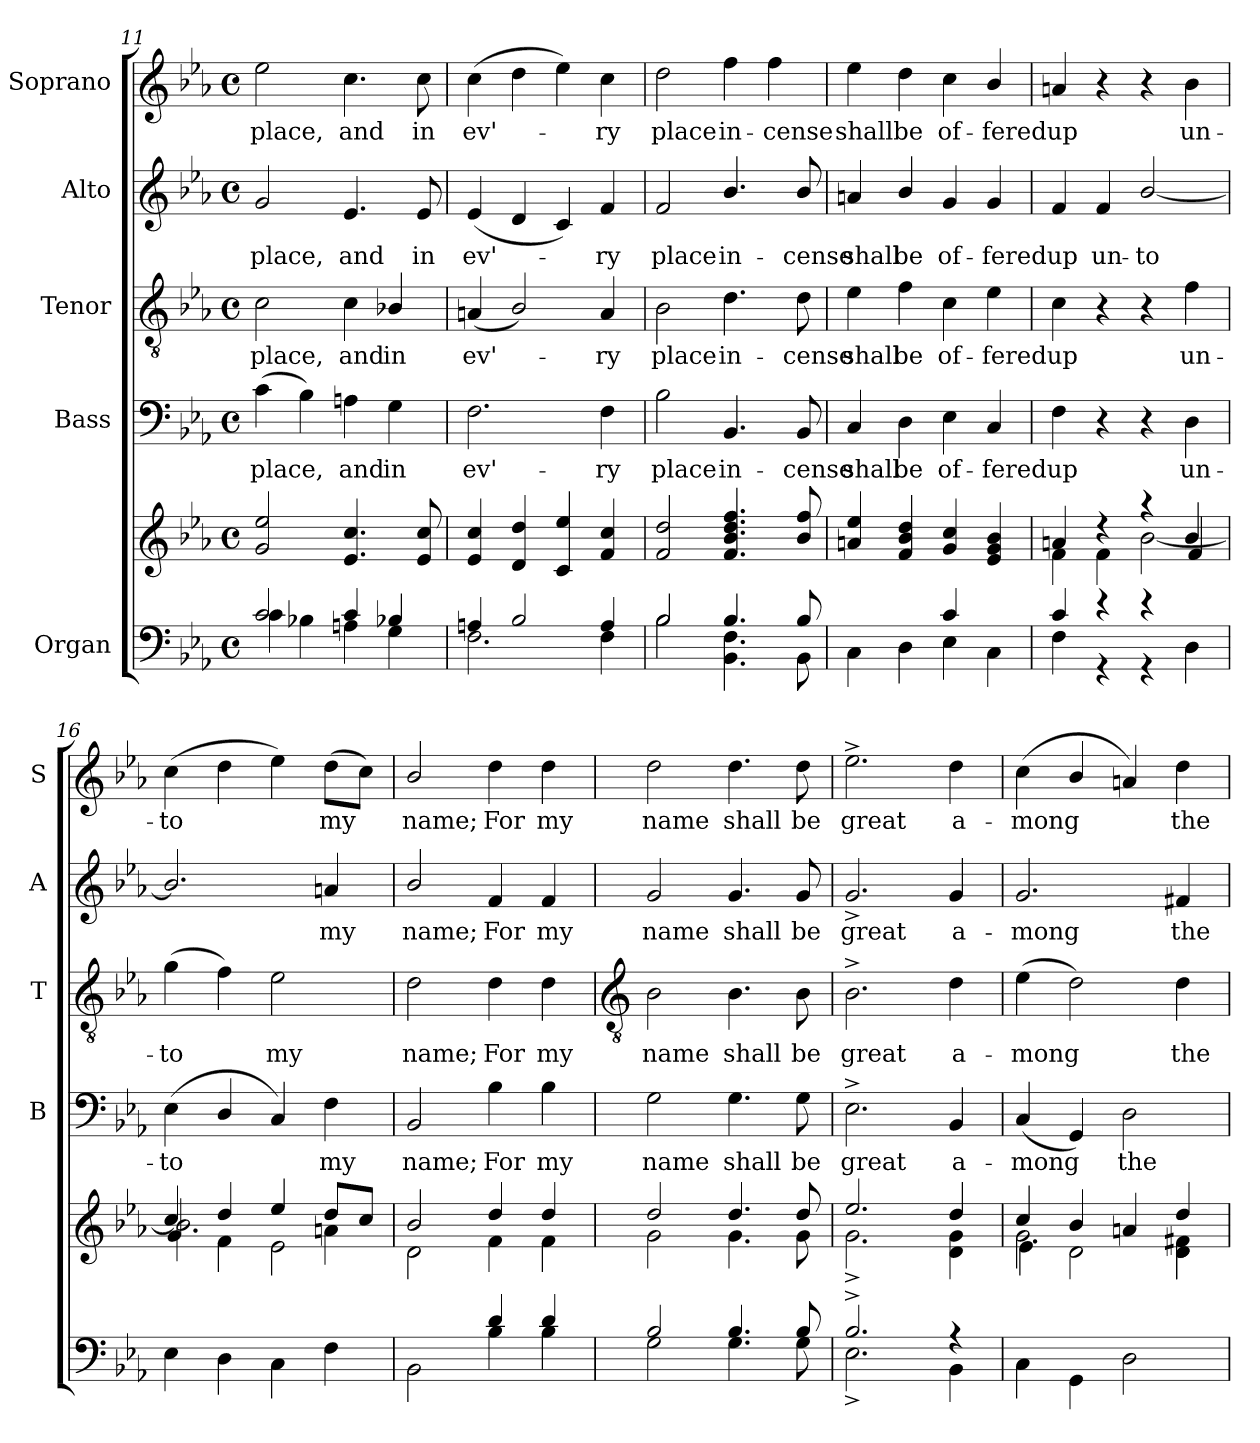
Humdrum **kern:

**kern	**kern	**kern	**text	**kern	**text	**kern	**text	**kern	**text
*part5	*part5	*part4	*part4	*part3	*part3	*part2	*part2	*part1	*part1
*staff6	*staff5	*staff4	*staff4	*staff3	*staff3	*staff2	*staff2	*staff1	*staff1
*I"Organ	*	*I"Bass	*	*I"Tenor	*	*I"Alto	*	*I"Soprano	*
*	*	*I'B	*	*I'T	*	*I'A	*	*I'S	*
!!LO:LB:g=z
*clefF4	*clefG2	*clefF4	*	*clefGv2	*	*clefG2	*	*clefG2	*
*k[b-e-a-]	*k[b-e-a-]	*k[b-e-a-]	*	*k[b-e-a-]	*	*k[b-e-a-]	*	*k[b-e-a-]	*
*E-:	*E-:	*E-:	*	*E-:	*	*E-:	*	*E-:	*
*M4/4	*M4/4	*M4/4	*	*M4/4	*	*M4/4	*	*M4/4	*
*met(c)	*met(c)	*met(c)	*	*met(c)	*	*met(c)	*	*met(c)	*
=11	=11	=11	=11	=11	=11	=11	=11	=11	=11
*^	*^	*	*	*	*	*	*	*	*
!	!	!	!	!	!LO:LY:b	!	!LO:LY:b	!	!LO:LY:b	!	!LO:LY:b
2c/	4c\	2g/ 2ee-/	1ryy	(>4c	place,	2c	place,	2g	place,	2ee-	place,
.	4B-X\	.	.	4B-)	.	.	.	.	.	.	.
!	!	!	!	!	!LO:LY:b	!	!LO:LY:b	!	!LO:LY:b	!	!LO:LY:b
4c/	4An\	4.e-/ 4.cc/	.	4An	and	4c	and	4.e-	and	4.cc	and
!	!	!	!	!	!LO:LY:b	!	!LO:LY:b	!	!	!	!
4B-X/	4G\	.	.	4G	in	4B-X/	in	.	.	.	.
!	!	!	!	!	!	!	!	!	!LO:LY:b	!	!LO:LY:b
.	.	8e-/ 8cc/	.	.	.	.	.	8e-	in	8cc	in
=12	=12	=12	=12	=12	=12	=12	=12	=12	=12	=12	=12
!	!	!	!	!	!LO:LY:b	!	!LO:LY:b	!	!LO:LY:b	!	!LO:LY:b
4An/	2.F\	4e-/ 4cc/	1ryy	2.F	ev'-	(<4An	ev'-	(<4e-	ev'-	(>4cc	ev'-
2B-/	.	4d/ 4dd/	.	.	.	2B-/)	.	4d	.	4dd	.
.	.	4c/ 4ee-/	.	.	.	.	.	4c)	.	4ee-)	.
!	!	!	!	!	!LO:LY:b	!	!LO:LY:b	!	!LO:LY:b	!	!LO:LY:b
4A/	4F\	4f/ 4cc/	.	4F	-ry	4A	ry	4f	ry	4cc	ry
=13	=13	=13	=13	=13	=13	=13	=13	=13	=13	=13	=13
!	!	!	!	!	!LO:LY:b	!	!LO:LY:b	!	!LO:LY:b	!	!LO:LY:b
2B-/	2B-\	2f/ 2dd/	1ryy	2B-	place	2B-	place	2f	place	2dd	place
!	!	!	!	!	!LO:LY:b	!	!LO:LY:b	!	!LO:LY:b	!	!LO:LY:b
4.B-/	4.BB-\ 4.F\	4.f/ 4.b-/ 4.dd/ 4.ff/	.	4.BB-	in-	4.d	in-	4.b-/	in-	4ff	in-
!	!	!	!	!	!	!	!	!	!	!	!LO:LY:b
.	.	.	.	.	.	.	.	.	.	4ff	-cense
!	!	!	!	!	!LO:LY:b	!	!LO:LY:b	!	!LO:LY:b	!	!
8B-/	8BB-\	8b-/ 8ff/	.	8BB-	-cense	8d	-cense	8b-/	-cense	.	.
=14	=14	=14	=14	=14	=14	=14	=14	=14	=14	=14	=14
!	!	!	!	!	!LO:LY:b	!	!LO:LY:b	!	!LO:LY:b	!	!LO:LY:b
2ryy	4C\	4an/ 4ee-/	1ryy	4C	shall	4e-	shall	4an	shall	4ee-	shall
!	!	!	!	!	!LO:LY:b	!	!LO:LY:b	!	!LO:LY:b	!	!LO:LY:b
.	4D\	4f/ 4b-/ 4dd/	.	4D	be	4f	be	4b-/	be	4dd	be
!	!	!	!	!	!LO:LY:b	!	!LO:LY:b	!	!LO:LY:b	!	!LO:LY:b
4c/	4E-\	4g/ 4cc/	.	4E-	of-	4c	of-	4g	of-	4cc	of-
!	!	!	!	!	!LO:LY:b	!	!LO:LY:b	!	!LO:LY:b	!	!LO:LY:b
4ryy	4C\	4e-/ 4g/ 4b-/	.	4C	-fered	4e-	-fered	4g	-fered	4b-/	-fered
=15	=15	=15	=15	=15	=15	=15	=15	=15	=15	=15	=15
*	*	*	*^	*	*	*	*	*	*	*	*
!	!	!	!	!	!	!LO:LY:b	!	!LO:LY:b	!	!LO:LY:b	!	!LO:LY:b
4c/	4F\	4an/	4f\	2.ryy	4F	up	4c	up	4f	up	4an	up
!	!	!	!	!	!	!	!	!	!	!LO:LY:b	!	!
4r	4r	4r	4f\	.	4r	.	4r	.	4f	un-	4r	.
!	!	!	!	!	!	!	!	!	!	!LO:LY:b	!	!
4r	4r	4r	[2b-\	.	4r	.	4r	.	[2b-/	-to	4r	.
!	!	!	!	!	!	!LO:LY:b	!	!LO:LY:b	!	!	!	!LO:LY:b
4ryy	4D\	4b-/	.	4f/	4D	un-	4f	un-	.	.	4b-	un-
=16	=16	=16	=16	=16	=16	=16	=16	=16	=16	=16	=16	=16
!	!	!	!	!	!	!LO:LY:b	!	!LO:LY:b	!	!	!	!LO:LY:b
*v	*v	*	*	*	*	*	*	*	*	*	*	*
4E-\	4cc/	2.b-\]	4g/	(<4E-	-to	(>4g	-to	2.b-/]	.	(>4cc	-to
4D\	4dd/	.	4f\	4D/	.	4f)	.	.	.	4dd	.
!	!	!	!	!	!	!	!LO:LY:b	!	!	!	!
4C\	4ee-/	.	2e-\	4C)	.	2e-	my	.	.	4ee-)	.
!	!	!	!	!	!LO:LY:b	!	!	!	!LO:LY:b	!	!LO:LY:b
4F\	8dd/L	4an\	.	4F	my	.	.	4an	my	(>8ddL	my
.	8cc/J	.	.	.	.	.	.	.	.	8ccJ)	.
*	*	*v	*v	*	*	*	*	*	*	*	*
=17	=17	=17	=17	=17	=17	=17	=17	=17	=17	=17
*^	*	*	*	*	*	*	*	*	*	*
!	!	!	!	!	!LO:LY:b	!	!LO:LY:b	!	!LO:LY:b	!	!LO:LY:b
2ryy	2BB-\	2b-/	2d\	2BB-	name;	2d	name;	2b-/	name;	2b-/	name;
!	!	!	!	!	!LO:LY:b	!	!LO:LY:b	!	!LO:LY:b	!	!LO:LY:b
4d/	4B-\	4dd/	4f\	4B-	For	4d	For	4f	For	4dd	For
!	!	!	!	!	!LO:LY:b	!	!LO:LY:b	!	!LO:LY:b	!	!LO:LY:b
4d/	4B-\	4dd/	4f\	4B-	my	4d	my	4f	my	4dd	my
!!LO:LB:g=z
=18	=18	=18	=18	=18	=18	=18	=18	=18	=18	=18	=18
*	*	*	*	*	*	*clefGv2	*	*	*	*	*
!	!	!	!	!	!LO:LY:b	!	!LO:LY:b	!	!LO:LY:b	!	!LO:LY:b
2B-/	2G\	2dd/	2g\	2G	name	2B-	name	2g	name	2dd	name
!	!	!	!	!	!LO:LY:b	!	!LO:LY:b	!	!LO:LY:b	!	!LO:LY:b
4.B-/	4.G\	4.dd/	4.g\	4.G	shall	4.B-	shall	4.g	shall	4.dd	shall
!	!	!	!	!	!LO:LY:b	!	!LO:LY:b	!	!LO:LY:b	!	!LO:LY:b
8B-/	8G\	8dd/	8g\	8G	be	8B-	be	8g	be	8dd	be
=19	=19	=19	=19	=19	=19	=19	=19	=19	=19	=19	=19
!	!	!	!	!	!LO:LY:b	!	!LO:LY:b	!	!LO:LY:b	!	!LO:LY:b
2.B-^/	2.E-^\	2.ee-/	2.g^\	2.E-^	great	2.B-^	great	2.g^	great	2.ee-^	great
!	!	!	!	!	!LO:LY:b	!	!LO:LY:b	!	!LO:LY:b	!	!LO:LY:b
4r	4BB-\	4dd/	4d\ 4g\	4BB-	a-	4d	a-	4g	a-	4dd	a-
=20	=20	=20	=20	=20	=20	=20	=20	=20	=20	=20	=20
*	*	*	*^	*	*	*	*	*	*	*	*
!	!	!	!	!	!	!LO:LY:b	!	!LO:LY:b	!	!LO:LY:b	!	!LO:LY:b
*v	*v	*	*	*	*	*	*	*	*	*	*	*
4C\	4cc/	2.g\	4e-\	(<4C	-mong	(>4e-	-mong	2.g	-mong	(<4cc	-mong
4GG\	4b-/	.	2d\	4GG)	.	2d)	.	.	.	4b-/	.
!	!	!	!	!	!LO:LY:b	!	!	!	!	!	!
2D\	4an/	.	.	2D	the	.	.	.	.	4an)	.
!	!	!	!	!	!	!	!LO:LY:b	!	!LO:LY:b	!	!LO:LY:b
.	4dd/	4d\ 4f#X\	4d\	.	.	4d	the	4f#X	the	4dd	the
*	*v	*v	*v	*	*	*	*	*	*	*	*
=	=	=	=	=	=	=	=	=	=
*-	*-	*-	*-	*-	*-	*-	*-	*-	*-
